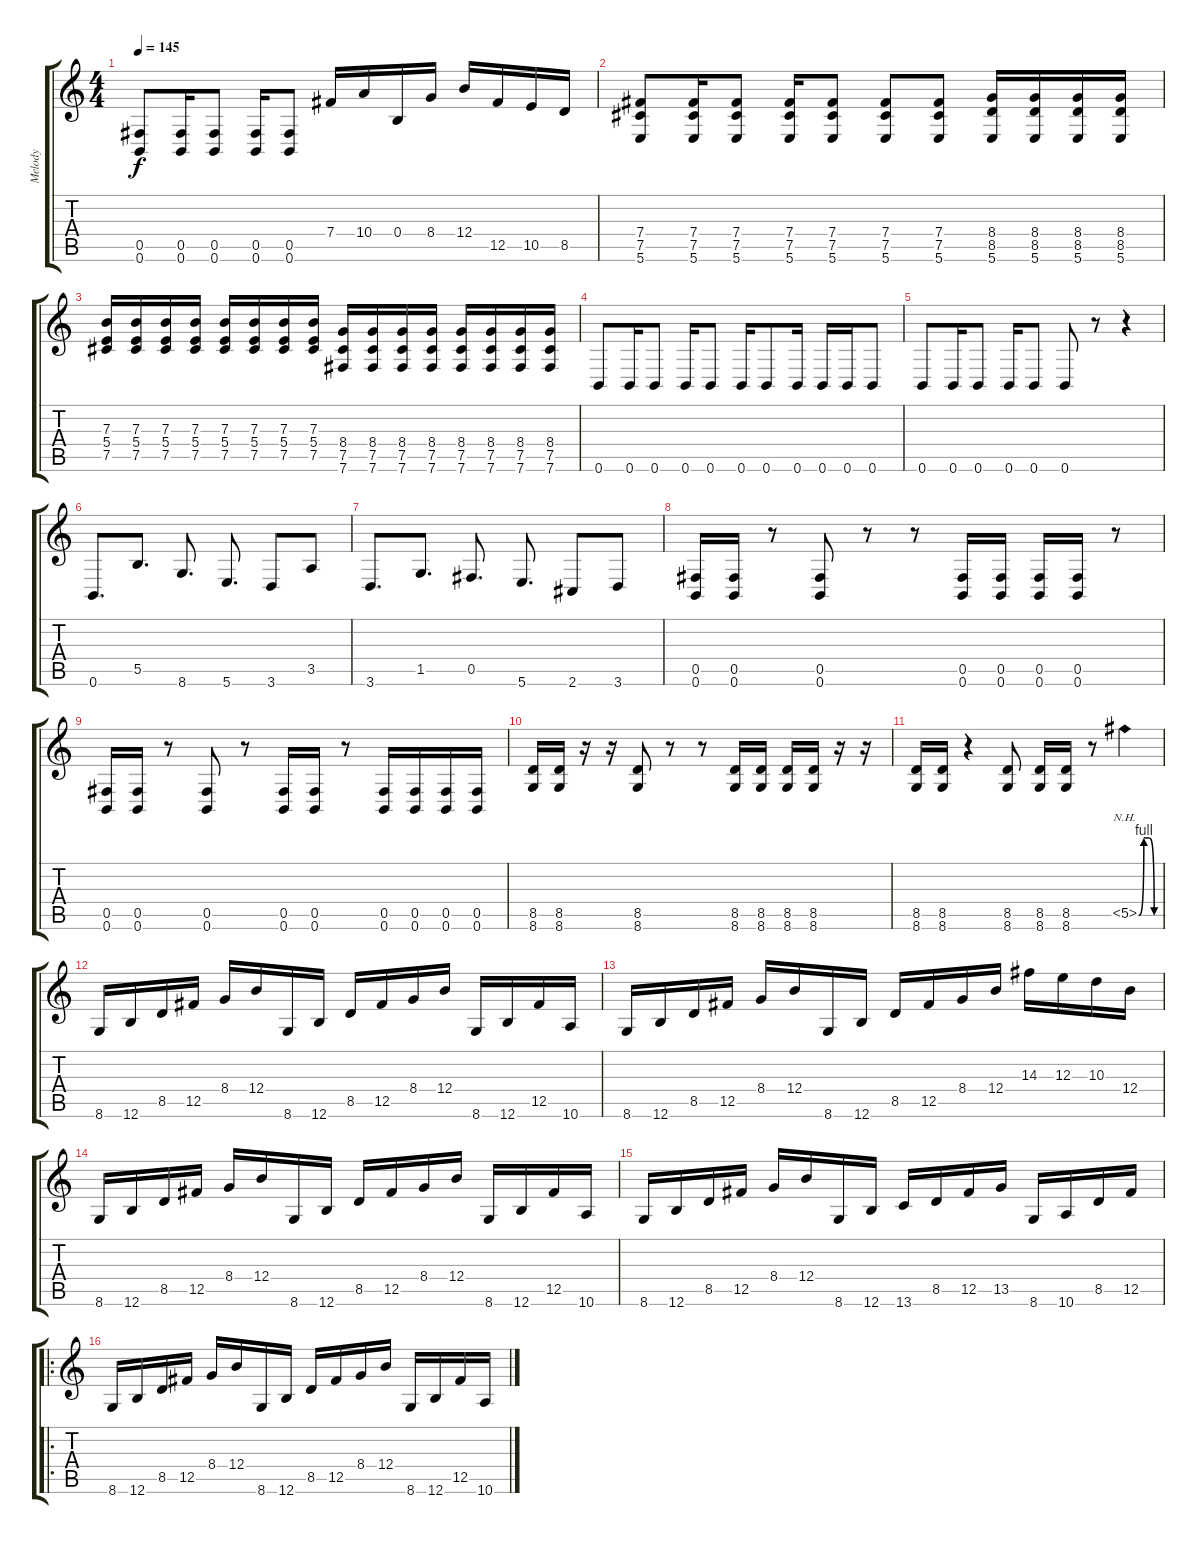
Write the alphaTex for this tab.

\track ("Melody" "Melody") {instrument overdrivenguitar}
\staff {score tabs}
\tuning (Db4 Ab3 E3 B2 Gb2 B1) {hide}
\ts (4 4)
\tempo 145
\clef g2
\ks c
(0.5 0.6).8{dy f} (0.5 0.6).16 (0.5 0.6).8 (0.5 0.6).16 (0.5 0.6).8 7.4.16 10.4.16 0.4.16 8.4.16 12.4.16 12.5.16 10.5.16 8.5.16 |
(7.4 7.5 5.6).8 (7.4 7.5 5.6).16 (7.4 7.5 5.6).8 (7.4 7.5 5.6).16 (7.4 7.5 5.6).8 (7.4 7.5 5.6).8 (7.4 7.5 5.6).8 (8.4 8.5 5.6).16 (8.4 8.5 5.6).16 (8.4 8.5 5.6).16 (8.4 8.5 5.6).16 |
(7.3 5.4 7.5).16 (7.3 5.4 7.5).16 (7.3 5.4 7.5).16 (7.3 5.4 7.5).16 (7.3 5.4 7.5).16 (7.3 5.4 7.5).16 (7.3 5.4 7.5).16 (7.3 5.4 7.5).16 (8.4 7.5 7.6).16 (8.4 7.5 7.6).16 (8.4 7.5 7.6).16 (8.4 7.5 7.6).16 (8.4 7.5 7.6).16 (8.4 7.5 7.6).16 (8.4 7.5 7.6).16 (8.4 7.5 7.6).16 |
0.6.8 0.6.16 0.6.8 0.6.16 0.6.8 0.6.16 0.6.8 0.6.16 0.6.16 0.6.16 0.6.8 |
0.6.8 0.6.16 0.6.8 0.6.16 0.6.8 0.6.8 r.8 r.4 |
0.6.8{d} 5.5.8{d} 8.6.8{d} 5.6.8{d} 3.6.8 3.5.8 |
3.6.8{d} 1.5.8{d} 0.5.8{d} 5.6.8{d} 2.6.8 3.6.8 |
(0.5 0.6).16 (0.5 0.6).16 r.8 (0.5 0.6).8 r.8 r.8 (0.5 0.6).16 (0.5 0.6).16 (0.5 0.6).16 (0.5 0.6).16 r.8 |
(0.5 0.6).16 (0.5 0.6).16 r.8 (0.5 0.6).8 r.8 (0.5 0.6).16 (0.5 0.6).16 r.8 (0.5 0.6).16 (0.5 0.6).16 (0.5 0.6).16 (0.5 0.6).16 |
(8.5 8.6).16 (8.5 8.6).16 r.16 r.16 (8.5 8.6).8 r.8 r.8 (8.5 8.6).16 (8.5 8.6).16 (8.5 8.6).16 (8.5 8.6).16 r.16 r.16 |
(8.5 8.6).16 (8.5 8.6).16 r.4 (8.5 8.6).8 (8.5 8.6).16 (8.5 8.6).16 r.8 5.5{be (custom 0 0 15 4 30 4 45 0 60 0) nh}.4 |
8.6.16 12.6.16 8.5.16 12.5.16 8.4.16 12.4.16 8.6.16 12.6.16 8.5.16 12.5.16 8.4.16 12.4.16 8.6.16 12.6.16 12.5.16 10.6.16 |
8.6.16 12.6.16 8.5.16 12.5.16 8.4.16 12.4.16 8.6.16 12.6.16 8.5.16 12.5.16 8.4.16 12.4.16 14.3.16 12.3.16 10.3.16 12.4.16 |
8.6.16 12.6.16 8.5.16 12.5.16 8.4.16 12.4.16 8.6.16 12.6.16 8.5.16 12.5.16 8.4.16 12.4.16 8.6.16 12.6.16 12.5.16 10.6.16 |
8.6.16 12.6.16 8.5.16 12.5.16 8.4.16 12.4.16 8.6.16 12.6.16 13.6.16 8.5.16 12.5.16 13.5.16 8.6.16 10.6.16 8.5.16 12.5.16 |
\ro
8.6.16 12.6.16 8.5.16 12.5.16 8.4.16 12.4.16 8.6.16 12.6.16 8.5.16 12.5.16 8.4.16 12.4.16 8.6.16 12.6.16 12.5.16 10.6.16
